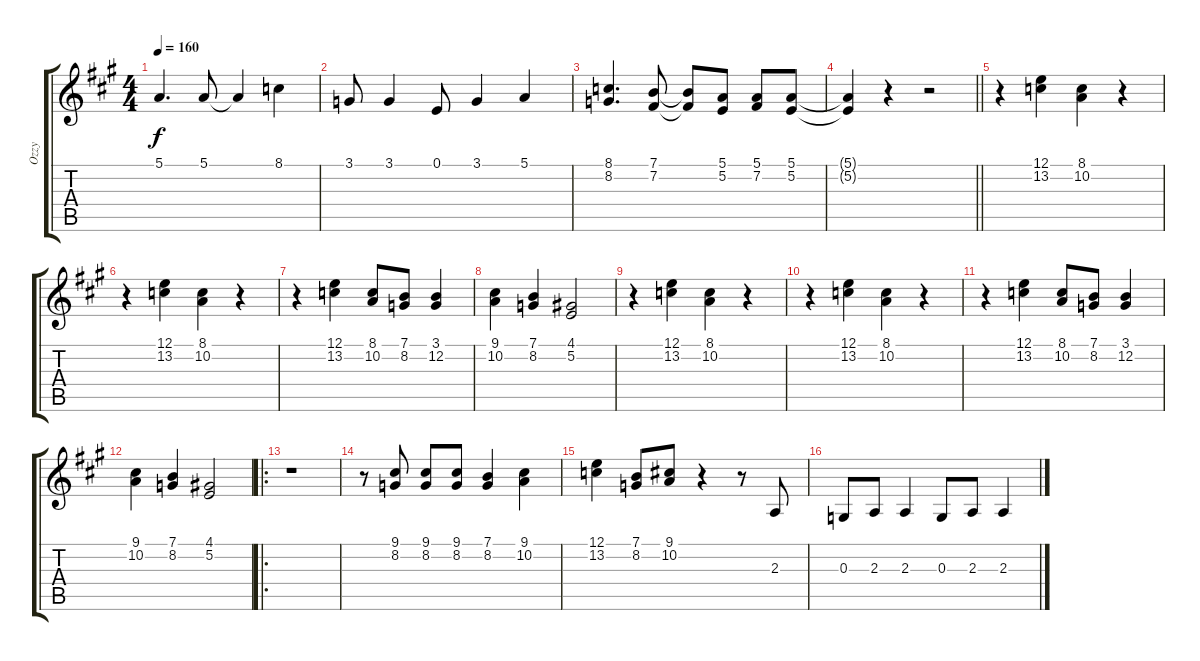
\track ("Ozzy" "Ozzy") {instrument sopranosax}
\staff {score tabs}
\tuning (E4 B3 G3 D3 A2 E2) {hide}
\ts (4 4)
\tempo 160
\clef g2
\ks a
5.1.4{d dy f} 5.1.8 5.1{t}.4 8.1.4 |
3.1.8 3.1.4 0.1.8 3.1.4 5.1.4 |
(8.1 8.2).4{d} (7.1 7.2).8 (7.1{t} 7.2{t}).8 (5.1 5.2).8 (5.1 7.2).8 (5.1 5.2).8 |
\barLineRight lightlight
(5.1{t} 5.2{t}).4 r.4 r.2 |
r.4 (12.1 13.2).4 (8.1 10.2).4 r.4 |
r.4 (12.1 13.2).4 (8.1 10.2).4 r.4 |
r.4 (12.1 13.2).4 (8.1 10.2).8 (7.1 8.2).8 (3.1 12.2).4 |
(9.1 10.2).4 (7.1 8.2).4 (4.1 5.2).2 |
r.4 (12.1 13.2).4 (8.1 10.2).4 r.4 |
r.4 (12.1 13.2).4 (8.1 10.2).4 r.4 |
r.4 (12.1 13.2).4 (8.1 10.2).8 (7.1 8.2).8 (3.1 12.2).4 |
(9.1 10.2).4 (7.1 8.2).4 (4.1 5.2).2 |
\ro
r.1 |
r.8 (9.1 8.2).8 (9.1 8.2).8 (9.1 8.2).8 (7.1 8.2).4 (9.1 10.2).4 |
(12.1 13.2).4 (7.1 8.2).8 (9.1 10.2).8 r.4 r.8 2.3.8 |
0.3.8 2.3.8 2.3.4 0.3.8 2.3.8 2.3.4
